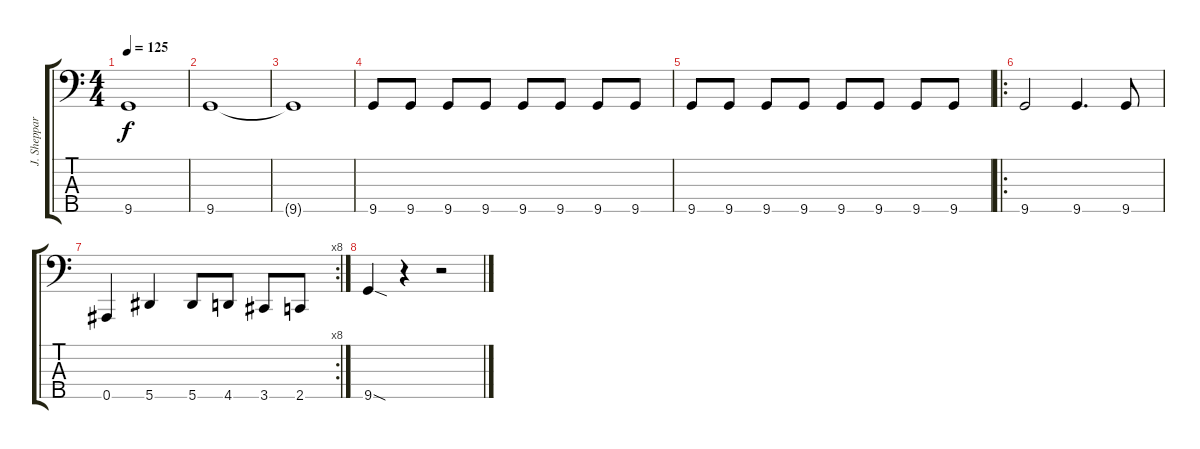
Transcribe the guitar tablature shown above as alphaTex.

\track ("J. Sheppard (Bass)" "J. Sheppar") {instrument electricbassfinger}
\staff {score tabs}
\tuning (Gb2 Db2 Ab1 Eb1 Bb0) {hide}
\ts (4 4)
\tempo 125
\clef f4
\ks c
9.5{t}.1{dy f} |
9.5.1 |
9.5{t}.1 |
9.5.8 9.5.8 9.5.8 9.5.8 9.5.8 9.5.8 9.5.8 9.5.8 |
9.5.8 9.5.8 9.5.8 9.5.8 9.5.8 9.5.8 9.5.8 9.5.8 |
\ro
9.5.2 9.5.4{d} 9.5.8 |
\rc 8
0.5.4 5.5.4 5.5.8 4.5.8 3.5.8 2.5.8 |
9.5{sod}.4 r.4 r.2
